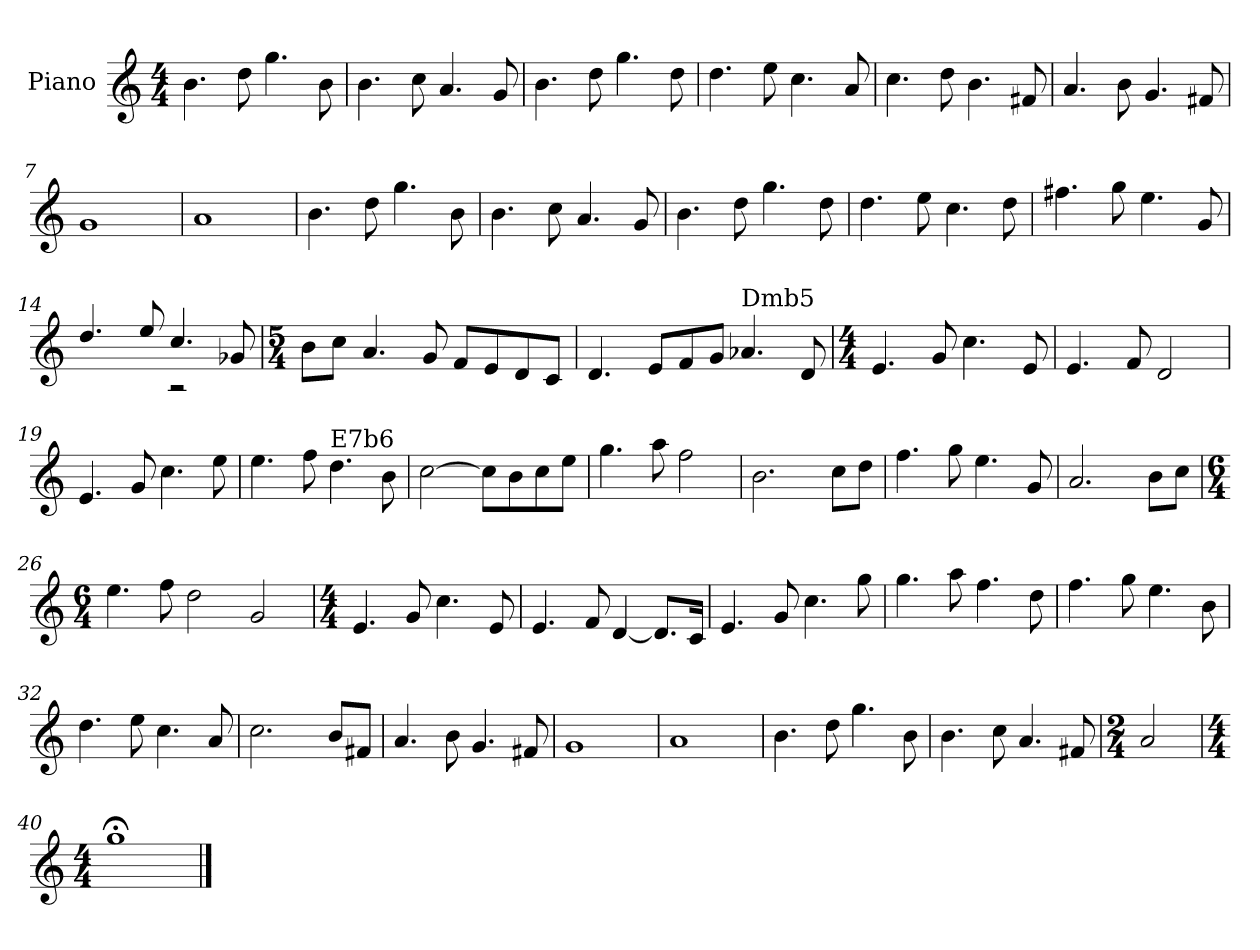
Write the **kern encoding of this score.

**kern
*part1
*staff1
*I"Piano
*I'Pno.
*clefG2
*k[]
*C:
*M4/4
=1
4.b\
8dd\
4.gg\
8b\
=2
4.b\
8cc\
4.a/
8g/
=3
4.b\
8dd\
4.gg\
8dd\
=4
4.dd\
8ee\
4.cc\
8a/
=5
4.cc\
8dd\
4.b\
8f#X/
!!LO:LB:g=z
=6
4.a/
8b\
4.g/
8f#X/
=7
1g
=8
1a
=9
4.b\
8dd\
4.gg\
8b\
=10
4.b\
8cc\
4.a/
8g/
!!LO:LB:g=z
=11
4.b\
8dd\
4.gg\
8dd\
=12
4.dd\
8ee\
4.cc\
8dd\
=13
4.ff#X\
8gg\
4.ee\
8g/
=14
*^
4.dd/	2ryy
8ee/	.
4.cc/	2r
8g-X/	.
*v	*v
=15
*M5/4
8b\L
8cc\J
4.a/
8g/
8f/L
8e/
8d/
8c/J
!!LO:LB:g=z
=16
4.d/
8e/L
8f/
8g/J
!LO:TX:a:t=Dmb5
4.a-X/
8d/
=17
*M4/4
4.e/
8g/
4.cc\
8e/
=18
4.e/
8f/
2d/
=19
4.e/
8g/
4.cc\
8ee\
=20
4.ee\
8ff\
!LO:TX:a:t=E7b6
4.dd\
8b\
!!LO:LB:g=z
=21
[2cc\
8cc\L]
8b\
8cc\
8ee\J
=22
4.gg\
8aa\
2ff\
=23
2.b\
8cc\L
8dd\J
=24
4.ff\
8gg\
4.ee\
8g/
=25
2.a/
8b\L
8cc\J
!!LO:LB:g=z
=26
*M6/4
4.ee\
8ff\
2dd\
2g/
=27
*M4/4
4.e/
8g/
4.cc\
8e/
=28
4.e/
8f/
[4d/
8.d/L]
16c/Jk
=29
4.e/
8g/
4.cc\
8gg\
=30
4.gg\
8aa\
4.ff\
8dd\
!!LO:LB:g=z
=31
4.ff\
8gg\
4.ee\
8b\
=32
4.dd\
8ee\
4.cc\
8a/
=33
2.cc\
8b/L
8f#X/J
=34
4.a/
8b\
4.g/
8f#X/
=35
1g
!!LO:LB:g=z
=36
1a
=37
4.b\
8dd\
4.gg\
8b\
=38
4.b\
8cc\
4.a/
8f#X/
=39
*M2/4
2a/
=40
*M4/4
1gg;<
==
*-
